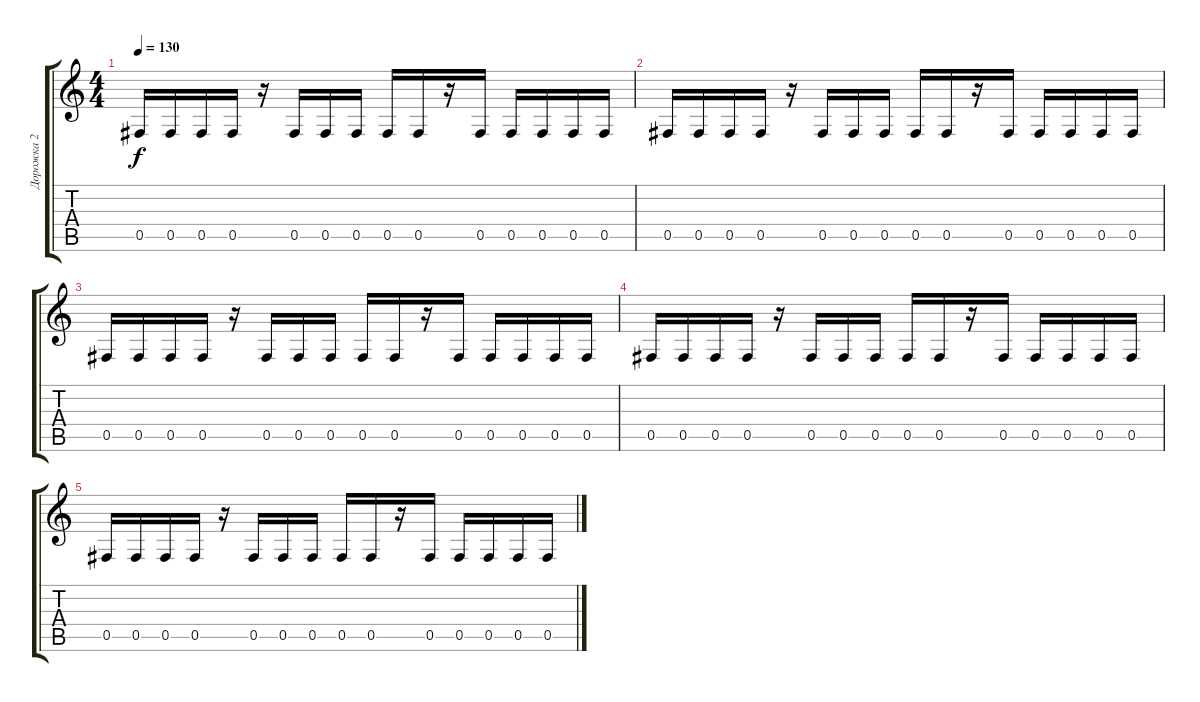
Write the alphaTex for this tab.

\track ("Дорожка 2" "Дорожка 2") {instrument distortionguitar}
\staff {score tabs}
\tuning (Db4 Ab3 E3 B2 Gb2 B1) {hide}
\ts (4 4)
\tempo 130
\clef g2
\ks c
0.5.16{dy f} 0.5.16 0.5.16 0.5.16 r.16 0.5.16 0.5.16 0.5.16 0.5.16 0.5.16 r.16 0.5.16 0.5.16 0.5.16 0.5.16 0.5.16 |
0.5.16 0.5.16 0.5.16 0.5.16 r.16 0.5.16 0.5.16 0.5.16 0.5.16 0.5.16 r.16 0.5.16 0.5.16 0.5.16 0.5.16 0.5.16 |
0.5.16 0.5.16 0.5.16 0.5.16 r.16 0.5.16 0.5.16 0.5.16 0.5.16 0.5.16 r.16 0.5.16 0.5.16 0.5.16 0.5.16 0.5.16 |
0.5.16 0.5.16 0.5.16 0.5.16 r.16 0.5.16 0.5.16 0.5.16 0.5.16 0.5.16 r.16 0.5.16 0.5.16 0.5.16 0.5.16 0.5.16 |
0.5.16 0.5.16 0.5.16 0.5.16 r.16 0.5.16 0.5.16 0.5.16 0.5.16 0.5.16 r.16 0.5.16 0.5.16 0.5.16 0.5.16 0.5.16
